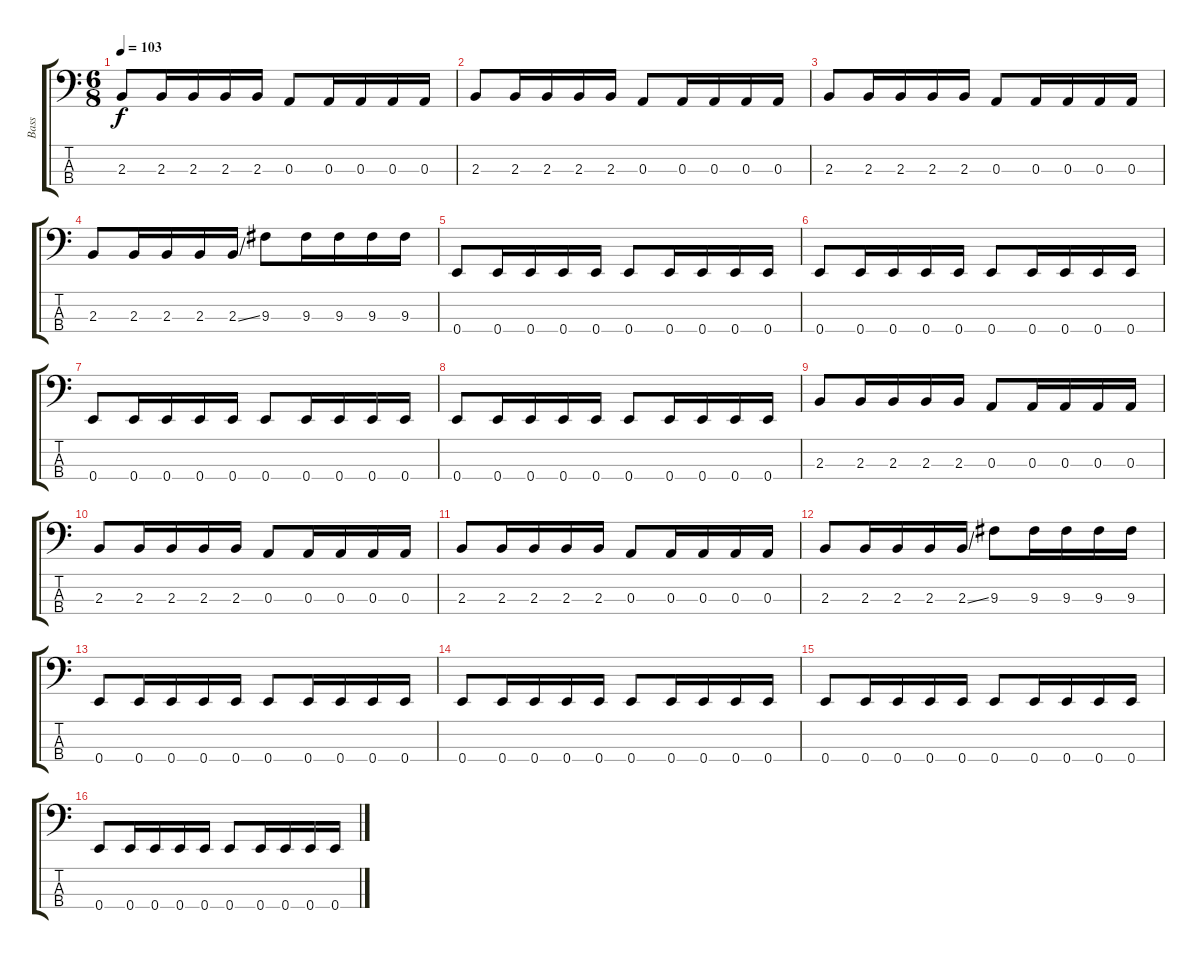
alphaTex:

\track ("Bass" "Bass") {instrument electricbassfinger}
\staff {score tabs}
\tuning (G2 D2 A1 E1) {hide}
\ts (6 8)
\tempo 103
\clef f4
\ks c
2.3.8{dy f} 2.3.16 2.3.16 2.3.16 2.3.16 0.3.8 0.3.16 0.3.16 0.3.16 0.3.16 |
2.3.8 2.3.16 2.3.16 2.3.16 2.3.16 0.3.8 0.3.16 0.3.16 0.3.16 0.3.16 |
2.3.8 2.3.16 2.3.16 2.3.16 2.3.16 0.3.8 0.3.16 0.3.16 0.3.16 0.3.16 |
2.3.8 2.3.16 2.3.16 2.3.16 2.3{ss}.16 9.3.8 9.3.16 9.3.16 9.3.16 9.3.16 |
0.4.8 0.4.16 0.4.16 0.4.16 0.4.16 0.4.8 0.4.16 0.4.16 0.4.16 0.4.16 |
0.4.8 0.4.16 0.4.16 0.4.16 0.4.16 0.4.8 0.4.16 0.4.16 0.4.16 0.4.16 |
0.4.8 0.4.16 0.4.16 0.4.16 0.4.16 0.4.8 0.4.16 0.4.16 0.4.16 0.4.16 |
0.4.8 0.4.16 0.4.16 0.4.16 0.4.16 0.4.8 0.4.16 0.4.16 0.4.16 0.4.16 |
2.3.8 2.3.16 2.3.16 2.3.16 2.3.16 0.3.8 0.3.16 0.3.16 0.3.16 0.3.16 |
2.3.8 2.3.16 2.3.16 2.3.16 2.3.16 0.3.8 0.3.16 0.3.16 0.3.16 0.3.16 |
2.3.8 2.3.16 2.3.16 2.3.16 2.3.16 0.3.8 0.3.16 0.3.16 0.3.16 0.3.16 |
2.3.8 2.3.16 2.3.16 2.3.16 2.3{ss}.16 9.3.8 9.3.16 9.3.16 9.3.16 9.3.16 |
0.4.8 0.4.16 0.4.16 0.4.16 0.4.16 0.4.8 0.4.16 0.4.16 0.4.16 0.4.16 |
0.4.8 0.4.16 0.4.16 0.4.16 0.4.16 0.4.8 0.4.16 0.4.16 0.4.16 0.4.16 |
0.4.8 0.4.16 0.4.16 0.4.16 0.4.16 0.4.8 0.4.16 0.4.16 0.4.16 0.4.16 |
0.4.8 0.4.16 0.4.16 0.4.16 0.4.16 0.4.8 0.4.16 0.4.16 0.4.16 0.4.16
